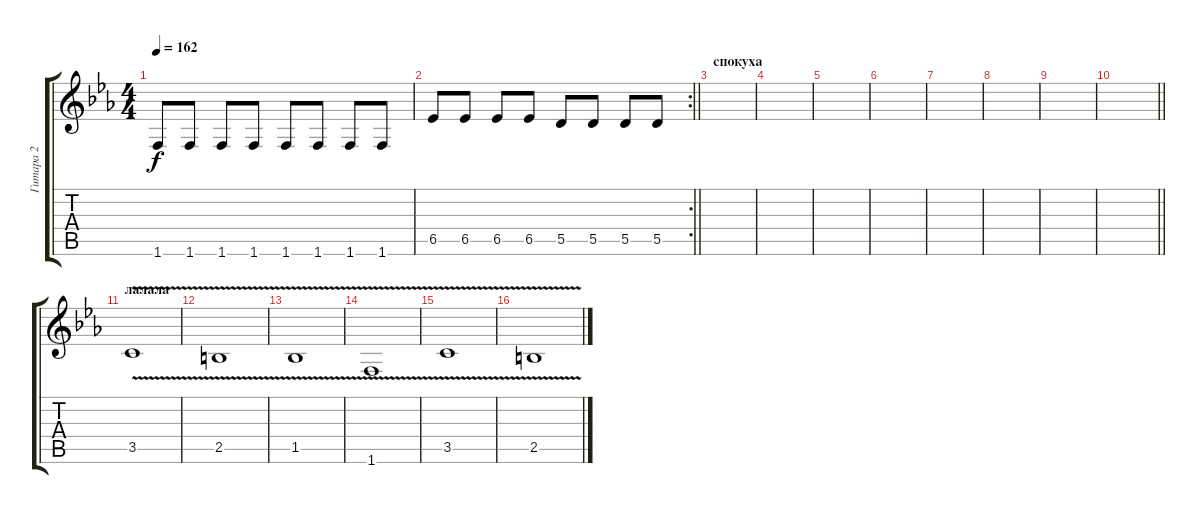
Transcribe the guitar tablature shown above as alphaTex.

\track ("Гитара 2" "Гитара 2") {instrument overdrivenguitar}
\staff {score tabs}
\tuning (E4 B3 G3 D3 A2 E2) {hide}
\ts (4 4)
\tempo 162
\clef g2
\ks cminor
1.6.8{dy f} 1.6.8 1.6.8 1.6.8 1.6.8 1.6.8 1.6.8 1.6.8 |
\rc 2
\barLineRight lightlight
6.5.8 6.5.8 6.5.8 6.5.8 5.5.8 5.5.8 5.5.8 5.5.8 |
\section ("" "спокуха")
|
|
|
|
|
|
|
\barLineRight lightlight
|
\section ("" "лалала")
3.5{v}.1 |
2.5{v}.1 |
1.5{v}.1 |
1.6{v}.1 |
3.5{v}.1 |
2.5{v}.1
